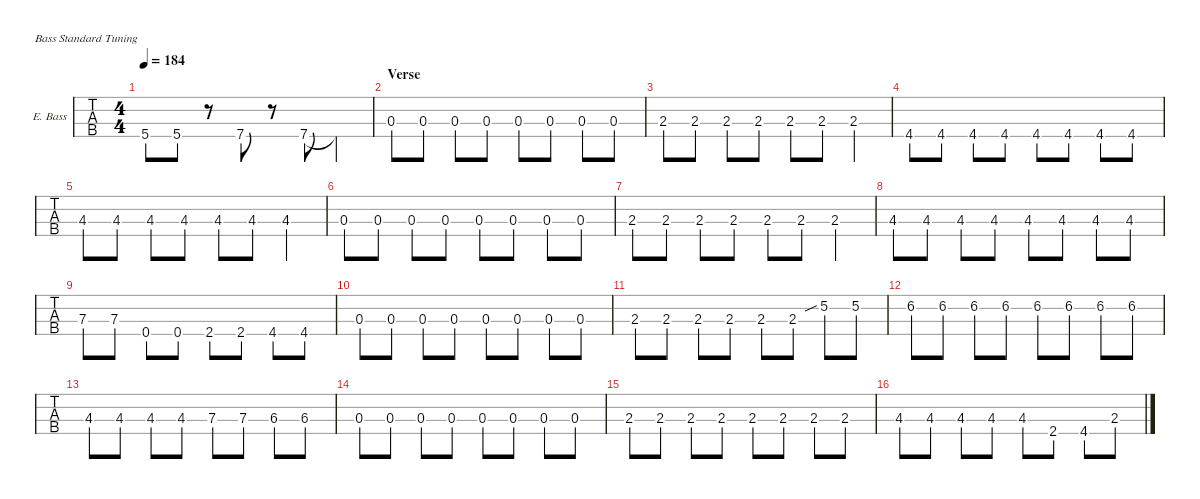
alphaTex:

\defaultSystemsLayout 4
\hideDynamics
\bracketExtendMode nobrackets
\firstSystemTrackNameOrientation horizontal
\track ("Ele. Bass" "E. Bass") {defaultSystemsLayout 4 instrument electricbassfinger}
\staff {tabs}
\tuning (G2 D2 A1 E1)
\ts (4 4)
\tempo 184
\clef f4
\ks e
5.4{t acc forcenatural}.8{dy f} 5.4{acc forcenatural}.8 r.8 7.4{acc forcenatural}.8 r.8 7.4{acc forcenatural}.8 7.4{t acc forcenatural}.4 |
\section ("" "Verse")
0.3{acc forcenatural}.8 0.3{acc forcenatural}.8 0.3{acc forcenatural}.8 0.3{acc forcenatural}.8 0.3{acc forcenatural}.8 0.3{acc forcenatural}.8 0.3{acc forcenatural}.8 0.3{acc forcenatural}.8 |
2.3{acc forcenatural}.8 2.3{acc forcenatural}.8 2.3{acc forcenatural}.8 2.3{acc forcenatural}.8 2.3{acc forcenatural}.8 2.3{acc forcenatural}.8 2.3{acc forcenatural}.4 |
4.4{acc #}.8 4.4{acc #}.8 4.4{acc #}.8 4.4{acc #}.8 4.4{acc #}.8 4.4{acc #}.8 4.4{acc #}.8 4.4{acc #}.8 |
4.3{acc #}.8 4.3{acc #}.8 4.3{acc #}.8 4.3{acc #}.8 4.3{acc #}.8 4.3{acc #}.8 4.3{acc #}.4 |
0.3{acc forcenatural}.8 0.3{acc forcenatural}.8 0.3{acc forcenatural}.8 0.3{acc forcenatural}.8 0.3{acc forcenatural}.8 0.3{acc forcenatural}.8 0.3{acc forcenatural}.8 0.3{acc forcenatural}.8 |
2.3{acc forcenatural}.8 2.3{acc forcenatural}.8 2.3{acc forcenatural}.8 2.3{acc forcenatural}.8 2.3{acc forcenatural}.8 2.3{acc forcenatural}.8 2.3{acc forcenatural}.4 |
4.3{acc #}.8 4.3{acc #}.8 4.3{acc #}.8 4.3{acc #}.8 4.3{acc #}.8 4.3{acc #}.8 4.3{acc #}.8 4.3{acc #}.8 |
7.3{acc forcenatural}.8 7.3{acc forcenatural}.8 0.4{acc forcenatural}.8 0.4{acc forcenatural}.8 2.4{acc #}.8 2.4{acc #}.8 4.4{acc #}.8 4.4{acc #}.8 |
0.3{acc forcenatural}.8 0.3{acc forcenatural}.8 0.3{acc forcenatural}.8 0.3{acc forcenatural}.8 0.3{acc forcenatural}.8 0.3{acc forcenatural}.8 0.3{acc forcenatural}.8 0.3{acc forcenatural}.8 |
2.3{acc forcenatural}.8 2.3{acc forcenatural}.8 2.3{acc forcenatural}.8 2.3{acc forcenatural}.8 2.3{acc forcenatural}.8 2.3{acc forcenatural}.8 5.2{sib acc forcenatural}.8 5.2{acc forcenatural}.8 |
6.2{acc #}.8 6.2{acc #}.8 6.2{acc #}.8 6.2{acc #}.8 6.2{acc #}.8 6.2{acc #}.8 6.2{acc #}.8 6.2{acc #}.8 |
4.3{acc #}.8 4.3{acc #}.8 4.3{acc #}.8 4.3{acc #}.8 7.3{acc forcenatural}.8 7.3{acc forcenatural}.8 6.3{acc #}.8 6.3{acc #}.8 |
0.3{acc forcenatural}.8 0.3{acc forcenatural}.8 0.3{acc forcenatural}.8 0.3{acc forcenatural}.8 0.3{acc forcenatural}.8 0.3{acc forcenatural}.8 0.3{acc forcenatural}.8 0.3{acc forcenatural}.8 |
2.3{acc forcenatural}.8 2.3{acc forcenatural}.8 2.3{acc forcenatural}.8 2.3{acc forcenatural}.8 2.3{acc forcenatural}.8 2.3{acc forcenatural}.8 2.3{acc forcenatural}.8 2.3{acc forcenatural}.8 |
4.3{acc #}.8 4.3{acc #}.8 4.3{acc #}.8 4.3{acc #}.8 4.3{acc #}.8 2.4{acc #}.8 4.4{acc #}.8 2.3{acc forcenatural}.8
